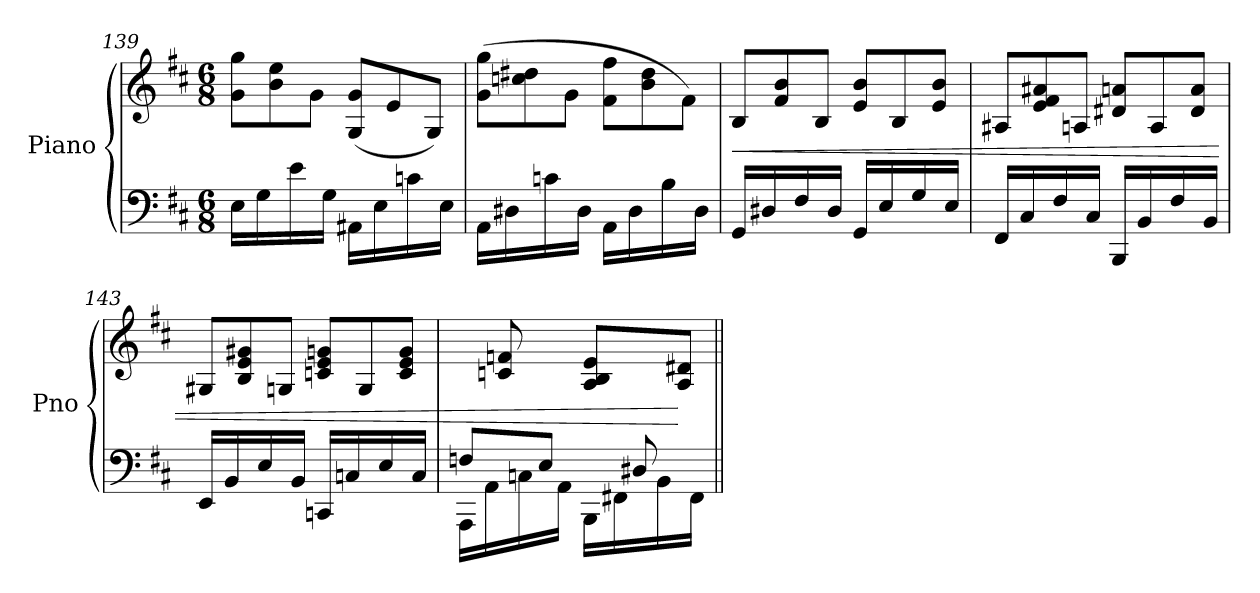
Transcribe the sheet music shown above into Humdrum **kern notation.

**kern	**kern	**dynam
*part1	*part1	*part1
*staff2	*staff1	*staff1/2
*I"Piano	*	*
*I'Pno	*	*
*clefF4	*clefG2	*
*k[f#c#]	*k[f#c#]	*
*D:	*D:	*
*M6/8	*M6/8	*
*Xtuplet	*	*
=139	=139	=139
32%3E\L	8g\ 8gg\L	.
32%3G\	.	.
.	8b\ 8ee\	.
32%3e\	.	.
.	8g\J	.
32%3G\J	.	.
32%3AA#X\L	(8G/ 8g/L	.
32%3E\	.	.
.	8e/	.
32%3cn\	.	.
.	8G/J)	.
32%3E\J	.	.
!!LO:PB:g=z
=140	=140	=140
32%3AA\L	(8g\ 8gg\L	.
32%3D#X\	.	.
.	8ccn\ 8dd#X\	.
32%3cn\	.	.
.	8g\J	.
32%3D#\J	.	.
32%3AA\L	8f#\ 8ff#\L	.
32%3D#\	.	.
.	8b\ 8dd#\	.
32%3B\	.	.
.	8f#\J)	.
32%3D#\J	.	.
=141	=141	=141
!	!	!LO:HP:b
32%3GG/L	8B/L	<
32%3D#X/	.	.
.	8f#/ 8b/	.
32%3F#/	.	.
.	8B/J	.
32%3D#/J	.	.
32%3GG/L	8e/ 8b/L	.
32%3E/	.	.
.	8B/	.
32%3G/	.	.
.	8e/ 8b/J	.
32%3E/J	.	.
=142	=142	=142
32%3FF#/L	8A#X/L	.
32%3C#/	.	.
.	8e/ 8f#/ 8a#X/	.
32%3F#/	.	.
.	8An/J	.
32%3C#/J	.	.
32%3BBB/L	8d#X/ 8an/L	.
32%3BB/	.	.
.	8A/	.
32%3F#/	.	.
.	8d#/ 8a/J	.
32%3BB/J	.	.
=143	=143	=143
32%3EE/L	8G#X/L	.
32%3BB/	.	.
.	8B/ 8e/ 8g#X/	.
32%3E/	.	.
.	8Gn/J	.
32%3BB/J	.	.
32%3CCn/L	8cn/ 8e/ 8gn/L	.
32%3Cn/	.	.
.	8G/	.
32%3E/	.	.
.	8c/ 8e/ 8g/J	.
32%3C/J	.	.
!!LO:LB:g=z
=144	=144	=144
*^	*	*
8Fn/L	32%3AAA\L	8ryy	.
.	32%3AA\	.	.
8ryy	.	8cn/ 8fn/	.
.	32%3Cn\	.	.
8E/J	.	8ryy	.
.	32%3AA\J	.	.
8ryy	32%3BBB\L	8A/ 8B/ 8e/L	.
.	32%3FF#X\	.	.
8D#X/	.	8ryy	.
.	32%3BB\	.	.
8ryy	.	8A/ 8d#X/J	[
.	32%3FF#\J	.	.
*v	*v	*	*
=||	=||	=||
*-	*-	*-
